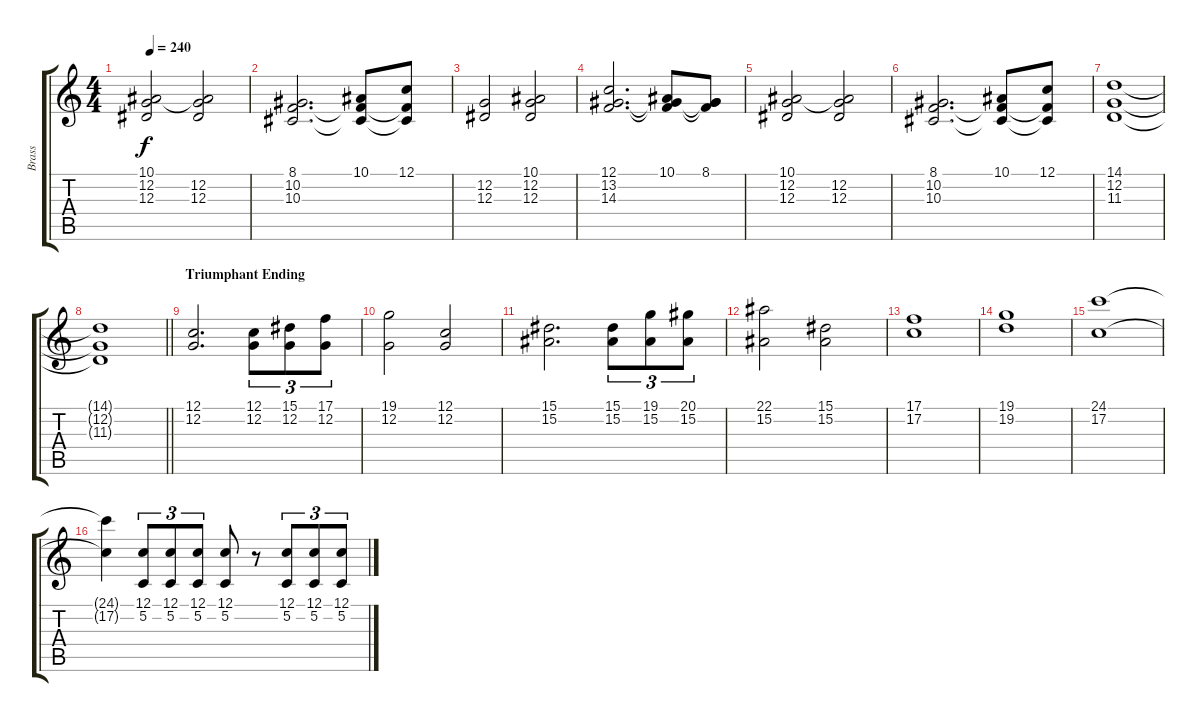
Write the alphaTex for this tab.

\track ("Brass" "Brass") {instrument brasssection}
\staff {score tabs}
\tuning (C4 G3 Eb3 Bb2 F2 C2) {hide}
\ts (4 4)
\tempo 240
\clef g2
\ks c
(10.1 12.2 12.3).2{dy f} (10.1{t} 12.2 12.3).2 |
(8.1 10.2 10.3).2{d} (10.1 10.2{t} 10.3{t}).8 (12.1 10.2{t} 10.3{t}).8 |
(12.2 12.3).2 (10.1 12.2 12.3).2 |
(12.1 13.2 14.3).2{d} (10.1 13.2{t} 14.3{t}).8 (8.1 13.2{t} 14.3{t}).8 |
(10.1 12.2 12.3).2 (10.1{t} 12.2 12.3).2 |
(8.1 10.2 10.3).2{d} (10.1 10.2{t} 10.3{t}).8 (12.1 10.2{t} 10.3{t}).8 |
(14.1 12.2 11.3).1 |
\barLineRight lightlight
(14.1{t} 12.2{t} 11.3{t}).1 |
\section ("" "Triumphant Ending")
(12.1 12.2).2{d} (12.1 12.2).8{tu (3 2)} (15.1 12.2).8{tu (3 2)} (17.1 12.2).8{tu (3 2)} |
(19.1 12.2).2 (12.1 12.2).2 |
(15.1 15.2).2{d} (15.1 15.2).8{tu (3 2)} (19.1 15.2).8{tu (3 2)} (20.1 15.2).8{tu (3 2)} |
(22.1 15.2).2 (15.1 15.2).2 |
(17.1 17.2).1 |
(19.1 19.2).1 |
(24.1 17.2).1 |
(24.1{t} 17.2{t}).4 (12.1 5.2).8{tu (3 2)} (12.1 5.2).8{tu (3 2)} (12.1 5.2).8{tu (3 2)} (12.1 5.2).8 r.8 (12.1 5.2).8{tu (3 2)} (12.1 5.2).8{tu (3 2)} (12.1 5.2).8{tu (3 2)}
